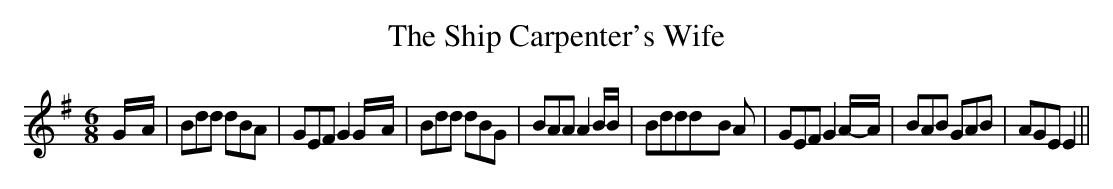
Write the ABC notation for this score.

X:1
T:The Ship Carpenter's Wife
M:6/8
L:1/8
K:G
G/2-A/2| Bdd dBA| GEF G2G/2-A/2| Bdd dBG| BAA A2 B/2B/2| Bddd-B A|\
 GEF G2A/2-A/2| BAB GAB| AGE E2||
